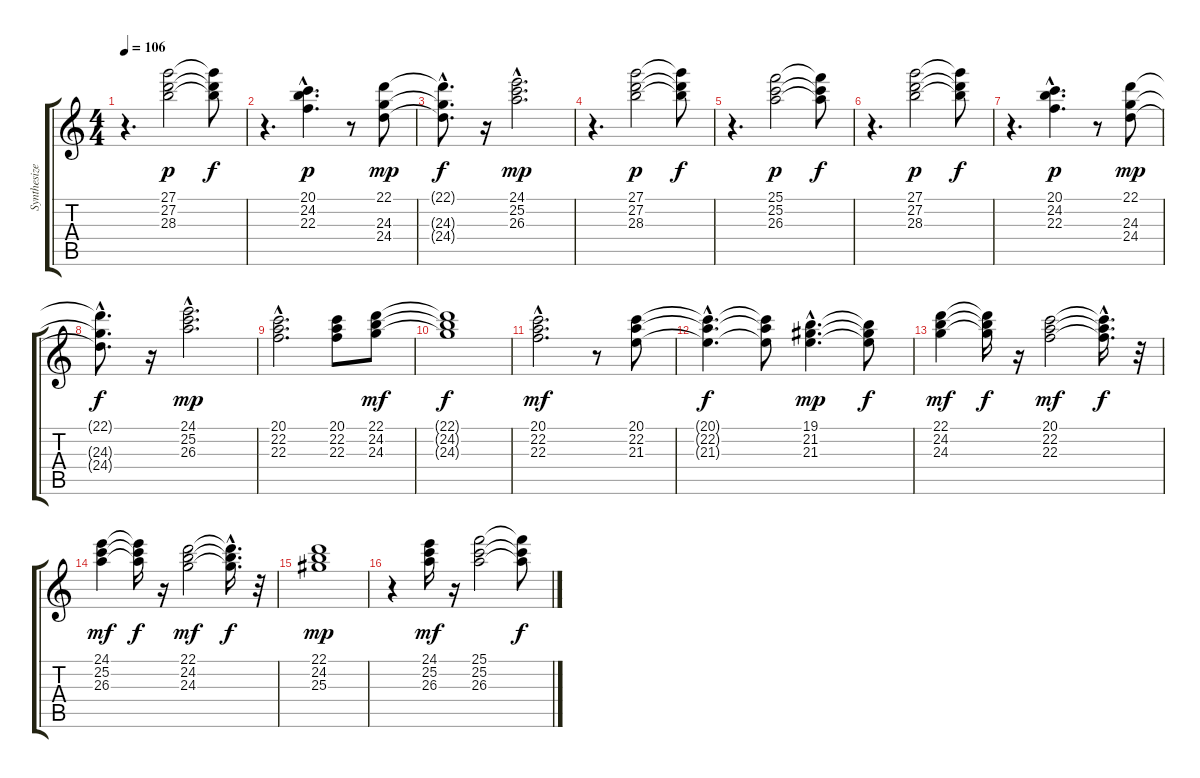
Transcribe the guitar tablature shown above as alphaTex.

\track ("Synthesizer I" "Synthesize") {instrument pad3polysynth}
\staff {score tabs}
\tuning (E4 B3 G3 D3 A2 E2) {hide}
\ts (4 4)
\tempo 106
\clef g2
\ks c
r.4{d dy f} (27.1 27.2 28.3).2{dy p} (27.1{t} 27.2{t} 28.3{t}).8{dy f} |
r.4{d} (20.1{hac} 24.2{hac} 22.3{hac}).4{d dy p} r.8 (22.1 24.3 24.4).8{dy mp} |
(22.1{hac t} 24.3{hac t} 24.4{hac t}).8{d dy f} r.16 (24.1{hac} 25.2{hac} 26.3{hac}).2{d dy mp} |
r.4{d} (27.1 27.2 28.3).2{dy p} (27.1{t} 27.2{t} 28.3{t}).8{dy f} |
r.4{d} (25.1 25.2 26.3).2{dy p} (25.1{t} 25.2{t} 26.3{t}).8{dy f} |
r.4{d} (27.1 27.2 28.3).2{dy p} (27.1{t} 27.2{t} 28.3{t}).8{dy f} |
r.4{d} (20.1{hac} 24.2{hac} 22.3{hac}).4{d dy p} r.8 (22.1 24.3 24.4).8{dy mp} |
(22.1{hac t} 24.3{hac t} 24.4{hac t}).8{d dy f} r.16 (24.1{hac} 25.2{hac} 26.3{hac}).2{d dy mp} |
(20.1 22.2 22.3{hac}).2{d} (20.1 22.2 22.3).8 (22.1 24.2 24.3).8{dy mf} |
(22.1{t} 24.2{t} 24.3{t}).1{dy f} |
(20.1{hac} 22.2{hac} 22.3{hac}).2{d dy mf} r.8 (20.1 22.2 21.3).8 |
(20.1{hac t} 22.2{hac t} 21.3{hac t}).4{d dy f} (20.1{t} 22.2{t} 21.3{t}).8 (19.1{hac} 21.2{hac} 21.3{hac}).4{d dy mp} (19.1{t} 21.2{t} 21.3{t}).8{dy f} |
(22.1 24.2 24.3).4{dy mf} (22.1{t} 24.2{t} 24.3{t}).16{dy f} r.16 (20.1 22.2 22.3).2{dy mf} (20.1{hac t} 22.2{hac t} 22.3{hac t}).16{d dy f} r.32 |
(24.1 25.2 26.3).4{dy mf} (24.1{t} 25.2{t} 26.3{t}).16{dy f} r.16 (22.1 24.2 24.3).2{dy mf} (22.1{hac t} 24.2{hac t} 24.3{hac t}).16{d dy f} r.32 |
(22.1 24.2 25.3).1{dy mp} |
r.4 (24.1 25.2 26.3).16{dy mf} r.16 (25.1 25.2 26.3).2 (25.1{t} 25.2{t} 26.3{t}).8{dy f}
